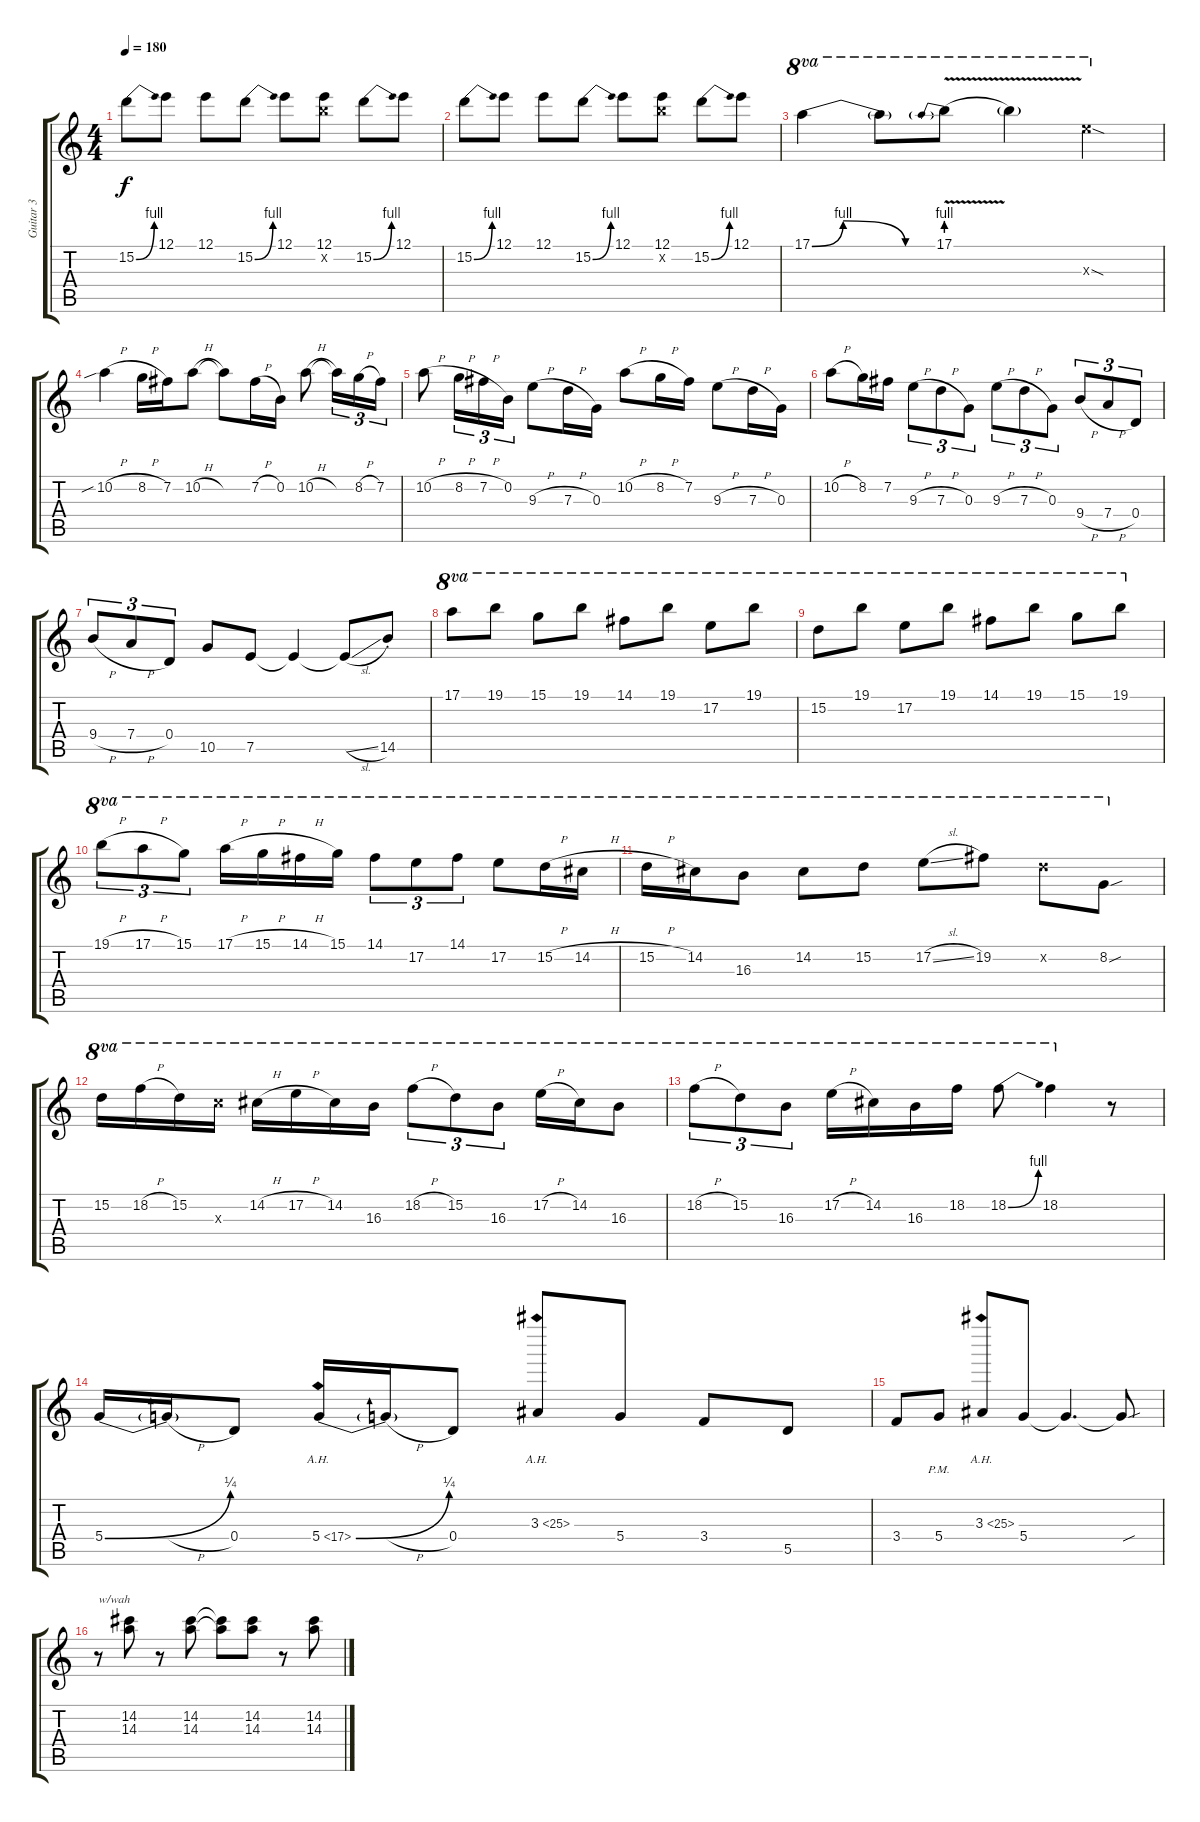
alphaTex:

\track ("Guitar 3" "Guitar 3") {instrument distortionguitar}
\staff {score tabs}
\tuning (E4 B3 G3 D3 A2 E2) {hide}
\ts (4 4)
\tempo 180
\clef g2
\ks c
15.2{be (bend 0 0 60 4)}.8{dy f} 12.1.8 12.1.8 15.2{be (bend 0 0 60 4)}.8 12.1.8 (12.1 12.2{x}).8 15.2{be (bend 0 0 60 4)}.8 12.1.8 |
15.2{be (bend 0 0 60 4)}.8 12.1.8 12.1.8 15.2{be (bend 0 0 60 4)}.8 12.1.8 (12.1 12.2{x}).8 15.2{be (bend 0 0 60 4)}.8 12.1.8 |
17.1{be (custom 0 0 15 4 45 0 60 0)}.4{ot 8va} 17.1{t}.8{ot 8va} 17.1{be (prebend 0 4 60 4) v}.8{ot 8va} 17.1{t}.4{ot 8va} 21.3{sod x}.4{ot 8va} |
10.2{sib h}.4 8.2{h}.16 7.2.16 10.2{h}.8 10.2{t}.8 7.2{h}.16 0.2.16 10.2{h}.8 10.2{t}.16{tu (3 2)} 8.2{h}.16{tu (3 2)} 7.2.16{tu (3 2)} |
10.2{h}.8 8.2{h}.16{tu (3 2)} 7.2{h}.16{tu (3 2)} 0.2.16{tu (3 2)} 9.3{h}.8 7.3{h}.16 0.3.16 10.2{h}.8 8.2{h}.16 7.2.16 9.3{h}.8 7.3{h}.16 0.3.16 |
10.2{h}.8 8.2.16 7.2.16 9.3{h}.8{tu (3 2)} 7.3{h}.8{tu (3 2)} 0.3.8{tu (3 2)} 9.3{h}.8{tu (3 2)} 7.3{h}.8{tu (3 2)} 0.3.8{tu (3 2)} 9.4{h}.8{tu (3 2)} 7.4{h}.8{tu (3 2)} 0.4.8{tu (3 2)} |
9.4{h}.8{tu (3 2)} 7.4{h}.8{tu (3 2)} 0.4.8{tu (3 2)} 10.5.8 7.5.8 7.5{t}.4 7.5{sl t}.8 14.5{st}.8 |
17.1.8{ot 8va} 19.1.8{ot 8va} 15.1.8{ot 8va} 19.1.8{ot 8va} 14.1.8{ot 8va} 19.1.8{ot 8va} 17.2.8{ot 8va} 19.1.8{ot 8va} |
15.2.8{ot 8va} 19.1.8{ot 8va} 17.2.8{ot 8va} 19.1.8{ot 8va} 14.1.8{ot 8va} 19.1.8{ot 8va} 15.1.8{ot 8va} 19.1.8{ot 8va} |
19.1{h}.8{tu (3 2) ot 8va} 17.1{h}.8{tu (3 2) ot 8va} 15.1.8{tu (3 2) ot 8va} 17.1{h}.16{ot 8va} 15.1{h}.16{ot 8va} 14.1{h}.16{ot 8va} 15.1.16{ot 8va} 14.1.8{tu (3 2) ot 8va} 17.2.8{tu (3 2) ot 8va} 14.1.8{tu (3 2) ot 8va} 17.2.8{ot 8va} 15.2{h}.16{ot 8va} 14.2{h}.16{ot 8va} |
15.2{h}.16{ot 8va} 14.2.16{ot 8va} 16.3.8{ot 8va} 14.2.8{ot 8va} 15.2.8{ot 8va} 17.2{sl}.8{ot 8va} 19.2.8{ot 8va} 15.2{x}.8{ot 8va} 8.2{sou}.8{ot 8va} |
15.2.16{ot 8va} 18.2{h}.16{ot 8va} 15.2.16{ot 8va} 17.3{x}.16{ot 8va} 14.2{h}.16{ot 8va} 17.2{h}.16{ot 8va} 14.2.16{ot 8va} 16.3.16{ot 8va} 18.2{h}.8{tu (3 2) ot 8va} 15.2.8{tu (3 2) ot 8va} 16.3.8{tu (3 2) ot 8va} 17.2{h}.16{ot 8va} 14.2.16{ot 8va} 16.3.8{ot 8va} |
18.2{h}.8{tu (3 2) ot 8va} 15.2.8{tu (3 2) ot 8va} 16.3.8{tu (3 2) ot 8va} 17.2{h}.16{ot 8va} 14.2.16{ot 8va} 16.3.16{ot 8va} 18.2.16{ot 8va} 18.2{be (bend 0 0 60 4)}.8{ot 8va} 18.2.4{ot 8va} r.8 |
5.4{be (bend 0 0 60 1)}.16 5.4{h t}.16 0.4.8 5.4{be (bend 0 0 60 1) ah 12}.16 5.4{h t}.16 0.4.8 3.3{ah 22}.8 5.4.8 3.4.8 5.5.8 |
3.4.8 5.4{pm}.8 3.3{ah 22}.8 5.4.8 5.4{t}.4{d} 5.4{sou t}.8 |
r.8{txt "w/wah" instrument distortionguitar} (14.2 14.3).8 r.8 (14.2 14.3).8 (14.2{t} 14.3{t}).8 (14.2 14.3).8 r.8 (14.2 14.3).8
